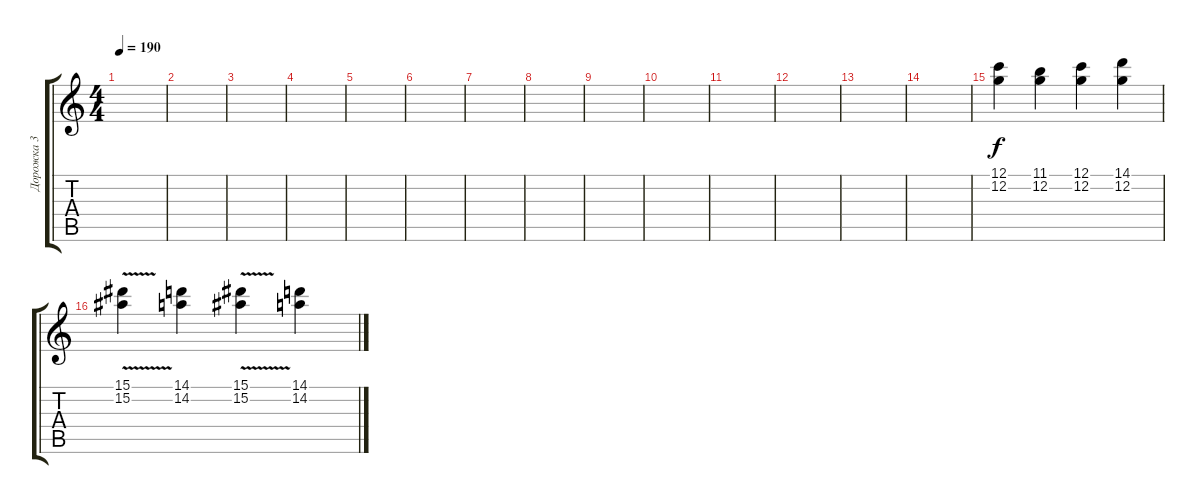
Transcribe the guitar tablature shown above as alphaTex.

\track ("Дорожка 3" "Дорожка 3") {instrument overdrivenguitar}
\staff {score tabs}
\tuning (C4 G3 Eb3 Bb2 F2 C2) {hide}
\ts (4 4)
\tempo 190
\clef g2
\ks c
|
|
|
|
|
|
|
|
|
|
|
|
|
|
(12.1 12.2).4 (11.1 12.2).4 (12.1 12.2).4 (14.1 12.2).4 |
(15.1 15.2{v}).4 (14.1 14.2).4 (15.1 15.2{v}).4 (14.1 14.2).4
